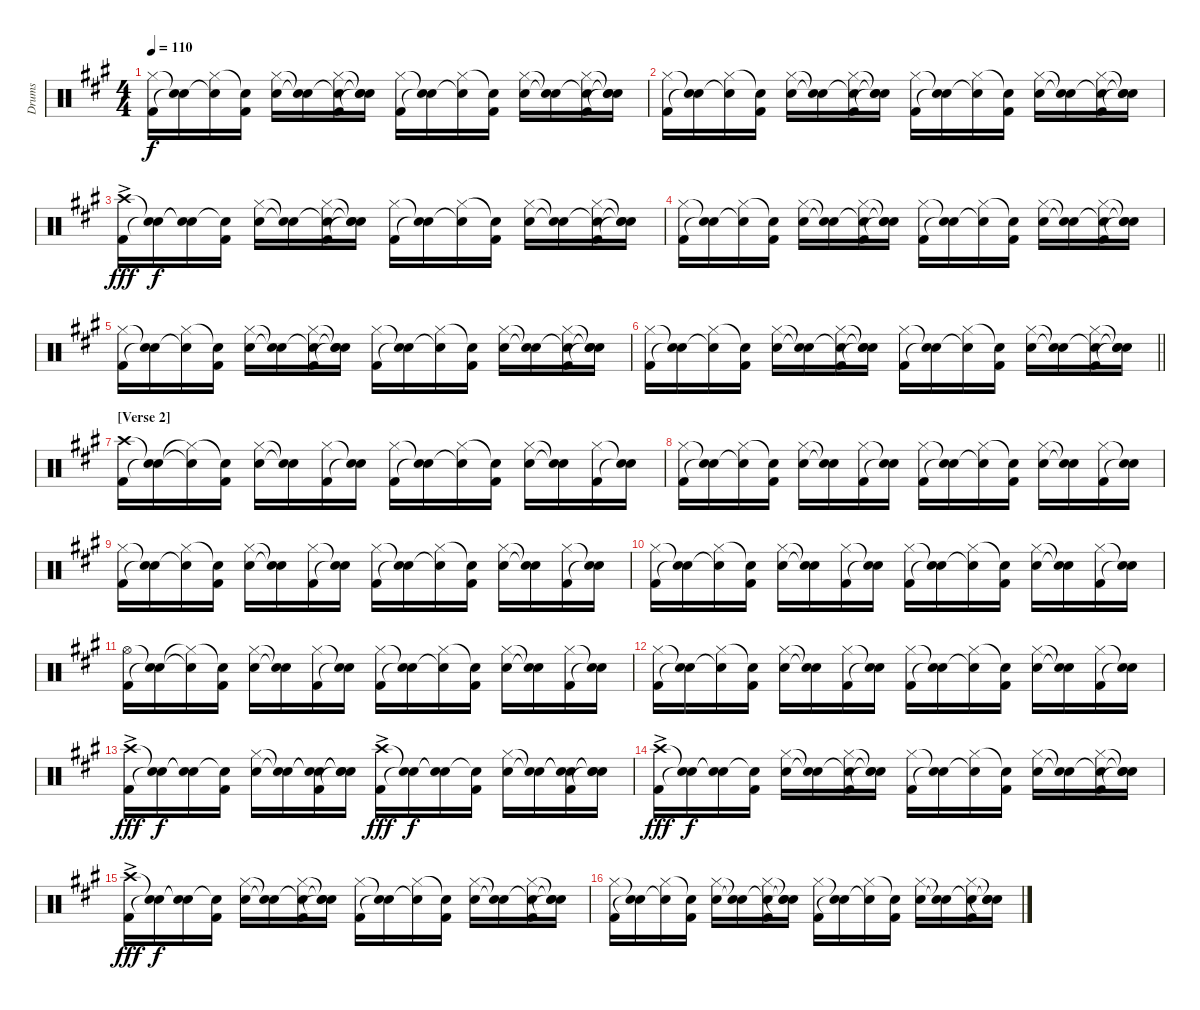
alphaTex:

\track ("Drums" "Drums") {instrument percussion}
\staff {score}
\articulation defaults
\ts (4 4)
\tempo 110
\clef neutral
\ks a
("Hi-Hat (closed)" "Kick (hit) 2").16{dy f} ("Snare (hit)"{t} "Snare (hit)"{t}).16 ("Hi-Hat (closed)" "Snare (hit)"{t}).16 ("Snare (hit)"{t} "Kick (hit) 2").16 ("Hi-Hat (closed)" "Snare (hit) 2").16 ("Snare (hit)"{t} "Snare (hit)"{t}).16 ("Hi-Hat (closed)" "Snare (hit)"{t} "Kick (hit) 2").16 ("Snare (hit)"{t} "Snare (hit)"{t} "Snare (hit)"{t}).16 ("Hi-Hat (closed)" "Kick (hit) 2").16 ("Snare (hit)"{t} "Snare (hit)"{t}).16 ("Hi-Hat (closed)" "Snare (hit)"{t}).16 ("Snare (hit)"{t} "Kick (hit) 2").16 ("Hi-Hat (closed)" "Snare (hit) 2").16 ("Snare (hit)"{t} "Snare (hit)"{t}).16 ("Hi-Hat (closed)" "Snare (hit)"{t} "Kick (hit) 2").16 ("Snare (hit)"{t} "Snare (hit)"{t} "Snare (hit)"{t}).16 |
("Hi-Hat (closed)" "Kick (hit) 2").16 ("Snare (hit)"{t} "Snare (hit)"{t}).16 ("Hi-Hat (closed)" "Snare (hit)"{t}).16 ("Snare (hit)"{t} "Kick (hit) 2").16 ("Hi-Hat (closed)" "Snare (hit) 2").16 ("Snare (hit)"{t} "Snare (hit)"{t}).16 ("Hi-Hat (closed)" "Snare (hit)"{t} "Kick (hit) 2").16 ("Snare (hit)"{t} "Snare (hit)"{t} "Snare (hit)"{t}).16 ("Hi-Hat (closed)" "Kick (hit) 2").16 ("Snare (hit)"{t} "Snare (hit)"{t}).16 ("Hi-Hat (closed)" "Snare (hit)"{t}).16 ("Snare (hit)"{t} "Kick (hit) 2").16 ("Hi-Hat (closed)" "Snare (hit) 2").16 ("Snare (hit)"{t} "Snare (hit)"{t}).16 ("Hi-Hat (closed)" "Snare (hit)"{t} "Kick (hit) 2").16 ("Snare (hit)"{t} "Snare (hit)"{t} "Snare (hit)"{t}).16 |
("Crash high (hit)"{ac} "Kick (hit) 2").16{dy fff} ("Snare (hit)"{t} "Snare (hit)"{t}).16{dy f} ("Snare (hit)"{t} "Snare (hit)"{t}).16 ("Snare (hit)"{t} "Kick (hit) 2").16 ("Hi-Hat (closed)" "Snare (hit) 2").16 ("Snare (hit)"{t} "Snare (hit)"{t}).16 ("Hi-Hat (closed)" "Snare (hit)"{t} "Kick (hit) 2").16 ("Snare (hit)"{t} "Snare (hit)"{t} "Snare (hit)"{t}).16 ("Hi-Hat (closed)" "Kick (hit) 2").16 ("Snare (hit)"{t} "Snare (hit)"{t}).16 ("Hi-Hat (closed)" "Snare (hit)"{t}).16 ("Snare (hit)"{t} "Kick (hit) 2").16 ("Hi-Hat (closed)" "Snare (hit) 2").16 ("Snare (hit)"{t} "Snare (hit)"{t}).16 ("Hi-Hat (closed)" "Snare (hit)"{t} "Kick (hit) 2").16 ("Snare (hit)"{t} "Snare (hit)"{t} "Snare (hit)"{t}).16 |
("Hi-Hat (closed)" "Kick (hit) 2").16 ("Snare (hit)"{t} "Snare (hit)"{t}).16 ("Hi-Hat (closed)" "Snare (hit)"{t}).16 ("Snare (hit)"{t} "Kick (hit) 2").16 ("Hi-Hat (closed)" "Snare (hit) 2").16 ("Snare (hit)"{t} "Snare (hit)"{t}).16 ("Hi-Hat (closed)" "Snare (hit)"{t} "Kick (hit) 2").16 ("Snare (hit)"{t} "Snare (hit)"{t} "Snare (hit)"{t}).16 ("Hi-Hat (closed)" "Kick (hit) 2").16 ("Snare (hit)"{t} "Snare (hit)"{t}).16 ("Hi-Hat (closed)" "Snare (hit)"{t}).16 ("Snare (hit)"{t} "Kick (hit) 2").16 ("Hi-Hat (closed)" "Snare (hit) 2").16 ("Snare (hit)"{t} "Snare (hit)"{t}).16 ("Hi-Hat (closed)" "Snare (hit)"{t} "Kick (hit) 2").16 ("Snare (hit)"{t} "Snare (hit)"{t} "Snare (hit)"{t}).16 |
("Hi-Hat (closed)" "Kick (hit) 2").16 ("Snare (hit)"{t} "Snare (hit)"{t}).16 ("Hi-Hat (closed)" "Snare (hit)"{t}).16 ("Snare (hit)"{t} "Kick (hit) 2").16 ("Hi-Hat (closed)" "Snare (hit) 2").16 ("Snare (hit)"{t} "Snare (hit)"{t}).16 ("Hi-Hat (closed)" "Snare (hit)"{t} "Kick (hit) 2").16 ("Snare (hit)"{t} "Snare (hit)"{t} "Snare (hit)"{t}).16 ("Hi-Hat (closed)" "Kick (hit) 2").16 ("Snare (hit)"{t} "Snare (hit)"{t}).16 ("Hi-Hat (closed)" "Snare (hit)"{t}).16 ("Snare (hit)"{t} "Kick (hit) 2").16 ("Hi-Hat (closed)" "Snare (hit) 2").16 ("Snare (hit)"{t} "Snare (hit)"{t}).16 ("Hi-Hat (closed)" "Snare (hit)"{t} "Kick (hit) 2").16 ("Snare (hit)"{t} "Snare (hit)"{t} "Snare (hit)"{t}).16 |
\barLineRight lightlight
("Hi-Hat (closed)" "Kick (hit) 2").16 ("Snare (hit)"{t} "Snare (hit)"{t}).16 ("Hi-Hat (closed)" "Snare (hit)"{t}).16 ("Snare (hit)"{t} "Kick (hit) 2").16 ("Hi-Hat (closed)" "Snare (hit) 2").16 ("Snare (hit)"{t} "Snare (hit)"{t}).16 ("Hi-Hat (closed)" "Snare (hit)"{t} "Kick (hit) 2").16 ("Snare (hit)"{t} "Snare (hit)"{t} "Snare (hit)"{t}).16 ("Hi-Hat (closed)" "Kick (hit) 2").16 ("Snare (hit)"{t} "Snare (hit)"{t}).16 ("Hi-Hat (closed)" "Snare (hit)"{t}).16 ("Snare (hit)"{t} "Kick (hit) 2").16 ("Hi-Hat (closed)" "Snare (hit) 2").16 ("Snare (hit)"{t} "Snare (hit)"{t}).16 ("Hi-Hat (closed)" "Snare (hit)"{t} "Kick (hit) 2").16 ("Snare (hit)"{t} "Snare (hit)"{t} "Snare (hit)"{t}).16 |
\section ("" "[Verse 2]")
("Crash high (hit)" "Kick (hit) 2").16 ("Snare (hit)"{t} "Snare (hit)"{t}).16 ("Hi-Hat (closed)"{t} "Snare (hit)"{t}).16 ("Snare (hit)"{t} "Kick (hit) 2").16 ("Hi-Hat (closed)" "Snare (hit) 2").16 ("Snare (hit)"{t} "Snare (hit)"{t}).16 ("Hi-Hat (closed)" "Kick (hit) 2").16 ("Snare (hit)"{t} "Snare (hit)"{t}).16 ("Hi-Hat (closed)" "Kick (hit) 2").16 ("Snare (hit)"{t} "Snare (hit)"{t}).16 ("Hi-Hat (closed)" "Snare (hit)"{t}).16 ("Snare (hit)"{t} "Kick (hit) 2").16 ("Hi-Hat (closed)" "Snare (hit) 2").16 ("Snare (hit)"{t} "Snare (hit)"{t}).16 ("Hi-Hat (closed)" "Kick (hit) 2").16 ("Snare (hit)"{t} "Snare (hit)"{t}).16 |
("Hi-Hat (closed)" "Kick (hit) 2").16 ("Snare (hit)"{t} "Snare (hit)"{t}).16 ("Hi-Hat (closed)" "Snare (hit)"{t}).16 ("Snare (hit)"{t} "Kick (hit) 2").16 ("Hi-Hat (closed)" "Snare (hit) 2").16 ("Snare (hit)"{t} "Snare (hit)"{t}).16 ("Hi-Hat (closed)" "Kick (hit) 2").16 ("Snare (hit)"{t} "Snare (hit)"{t}).16 ("Hi-Hat (closed)" "Kick (hit) 2").16 ("Snare (hit)"{t} "Snare (hit)"{t}).16 ("Hi-Hat (closed)" "Snare (hit)"{t}).16 ("Snare (hit)"{t} "Kick (hit) 2").16 ("Hi-Hat (closed)" "Snare (hit) 2").16 ("Snare (hit)"{t} "Snare (hit)"{t}).16 ("Hi-Hat (closed)" "Kick (hit) 2").16 ("Snare (hit)"{t} "Snare (hit)"{t}).16 |
("Hi-Hat (closed)" "Kick (hit) 2").16 ("Snare (hit)"{t} "Snare (hit)"{t}).16 ("Hi-Hat (closed)" "Snare (hit)"{t}).16 ("Snare (hit)"{t} "Kick (hit) 2").16 ("Hi-Hat (closed)" "Snare (hit) 2").16 ("Snare (hit)"{t} "Snare (hit)"{t}).16 ("Hi-Hat (closed)" "Kick (hit) 2").16 ("Snare (hit)"{t} "Snare (hit)"{t}).16 ("Hi-Hat (closed)" "Kick (hit) 2").16 ("Snare (hit)"{t} "Snare (hit)"{t}).16 ("Hi-Hat (closed)" "Snare (hit)"{t}).16 ("Snare (hit)"{t} "Kick (hit) 2").16 ("Hi-Hat (closed)" "Snare (hit) 2").16 ("Snare (hit)"{t} "Snare (hit)"{t}).16 ("Hi-Hat (closed)" "Kick (hit) 2").16 ("Snare (hit)"{t} "Snare (hit)"{t}).16 |
("Hi-Hat (closed)" "Kick (hit) 2").16 ("Snare (hit)"{t} "Snare (hit)"{t}).16 ("Hi-Hat (closed)" "Snare (hit)"{t}).16 ("Snare (hit)"{t} "Kick (hit) 2").16 ("Hi-Hat (closed)" "Snare (hit) 2").16 ("Snare (hit)"{t} "Snare (hit)"{t}).16 ("Hi-Hat (closed)" "Kick (hit) 2").16 ("Snare (hit)"{t} "Snare (hit)"{t}).16 ("Hi-Hat (closed)" "Kick (hit) 2").16 ("Snare (hit)"{t} "Snare (hit)"{t}).16 ("Hi-Hat (closed)" "Snare (hit)"{t}).16 ("Snare (hit)"{t} "Kick (hit) 2").16 ("Hi-Hat (closed)" "Snare (hit) 2").16 ("Snare (hit)"{t} "Snare (hit)"{t}).16 ("Hi-Hat (closed)" "Kick (hit) 2").16 ("Snare (hit)"{t} "Snare (hit)"{t}).16 |
("Hi-Hat (open)" "Kick (hit) 2").16 ("Snare (hit)"{t} "Snare (hit)"{t}).16 ("Hi-Hat (closed)"{t} "Snare (hit)"{t}).16 ("Snare (hit)"{t} "Kick (hit) 2").16 ("Hi-Hat (closed)" "Snare (hit) 2").16 ("Snare (hit)"{t} "Snare (hit)"{t}).16 ("Hi-Hat (closed)" "Kick (hit) 2").16 ("Snare (hit)"{t} "Snare (hit)"{t}).16 ("Hi-Hat (closed)" "Kick (hit) 2").16 ("Snare (hit)"{t} "Snare (hit)"{t}).16 ("Hi-Hat (closed)" "Snare (hit)"{t}).16 ("Snare (hit)"{t} "Kick (hit) 2").16 ("Hi-Hat (closed)" "Snare (hit) 2").16 ("Snare (hit)"{t} "Snare (hit)"{t}).16 ("Hi-Hat (closed)" "Kick (hit) 2").16 ("Snare (hit)"{t} "Snare (hit)"{t}).16 |
("Hi-Hat (closed)" "Kick (hit) 2").16 ("Snare (hit)"{t} "Snare (hit)"{t}).16 ("Hi-Hat (closed)" "Snare (hit)"{t}).16 ("Snare (hit)"{t} "Kick (hit) 2").16 ("Hi-Hat (closed)" "Snare (hit) 2").16 ("Snare (hit)"{t} "Snare (hit)"{t}).16 ("Hi-Hat (closed)" "Kick (hit) 2").16 ("Snare (hit)"{t} "Snare (hit)"{t}).16 ("Hi-Hat (closed)" "Kick (hit) 2").16 ("Snare (hit)"{t} "Snare (hit)"{t}).16 ("Hi-Hat (closed)" "Snare (hit)"{t}).16 ("Snare (hit)"{t} "Kick (hit) 2").16 ("Hi-Hat (closed)" "Snare (hit) 2").16 ("Snare (hit)"{t} "Snare (hit)"{t}).16 ("Hi-Hat (closed)" "Kick (hit) 2").16 ("Snare (hit)"{t} "Snare (hit)"{t}).16 |
("Crash high (hit)"{ac} "Kick (hit) 2").16{dy fff} ("Snare (hit)"{t} "Snare (hit)"{t}).16{dy f} ("Snare (hit)"{t} "Snare (hit)"{t}).16 ("Snare (hit)"{t} "Kick (hit) 2").16 ("Hi-Hat (closed)" "Snare (hit) 2").16 ("Snare (hit)"{t} "Snare (hit)"{t}).16 ("Snare (hit)"{t} "Snare (hit)"{t} "Kick (hit) 2").16 ("Snare (hit)"{t} "Snare (hit)"{t} "Snare (hit)"{t}).16 ("Crash high (hit)"{ac} "Kick (hit) 2").16{dy fff} ("Snare (hit)"{t} "Snare (hit)"{t}).16{dy f} ("Snare (hit)"{t} "Snare (hit)"{t}).16 ("Snare (hit)"{t} "Kick (hit) 2").16 ("Hi-Hat (closed)" "Snare (hit) 2").16 ("Snare (hit)"{t} "Snare (hit) 2"{t}).16 ("Snare (hit)"{t} "Snare (hit)"{t} "Kick (hit) 2").16 ("Snare (hit)"{t} "Snare (hit)"{t} "Snare (hit)"{t}).16 |
("Crash high (hit)"{ac} "Kick (hit) 2").16{dy fff} ("Snare (hit)"{t} "Snare (hit)"{t}).16{dy f} ("Snare (hit)"{t} "Snare (hit)"{t}).16 ("Snare (hit)"{t} "Kick (hit) 2").16 ("Hi-Hat (closed)" "Snare (hit) 2").16 ("Snare (hit)"{t} "Snare (hit)"{t}).16 ("Hi-Hat (closed)" "Snare (hit)"{t} "Kick (hit) 2").16 ("Snare (hit)"{t} "Snare (hit)"{t} "Snare (hit)"{t}).16 ("Hi-Hat (closed)" "Kick (hit) 2").16 ("Snare (hit)"{t} "Snare (hit)"{t}).16 ("Hi-Hat (closed)" "Snare (hit)"{t}).16 ("Snare (hit)"{t} "Kick (hit) 2").16 ("Hi-Hat (closed)" "Snare (hit) 2").16 ("Snare (hit)"{t} "Snare (hit) 2"{t}).16 ("Hi-Hat (closed)" "Snare (hit)"{t} "Kick (hit) 2").16 ("Snare (hit)"{t} "Snare (hit)"{t} "Snare (hit)"{t}).16 |
("Crash high (hit)"{ac} "Kick (hit) 2").16{dy fff} ("Snare (hit)"{t} "Snare (hit)"{t}).16{dy f} ("Snare (hit)"{t} "Snare (hit)"{t}).16 ("Snare (hit)"{t} "Kick (hit) 2").16 ("Hi-Hat (closed)" "Snare (hit) 2").16 ("Snare (hit)"{t} "Snare (hit)"{t}).16 ("Hi-Hat (closed)" "Snare (hit)"{t} "Kick (hit) 2").16 ("Snare (hit)"{t} "Snare (hit)"{t} "Snare (hit)"{t}).16 ("Hi-Hat (closed)" "Kick (hit) 2").16 ("Snare (hit)"{t} "Snare (hit)"{t}).16 ("Hi-Hat (closed)" "Snare (hit)"{t}).16 ("Snare (hit)"{t} "Kick (hit) 2").16 ("Hi-Hat (closed)" "Snare (hit) 2").16 ("Snare (hit)"{t} "Snare (hit) 2"{t}).16 ("Hi-Hat (closed)" "Snare (hit)"{t} "Kick (hit) 2").16 ("Snare (hit)"{t} "Snare (hit)"{t} "Snare (hit)"{t}).16 |
("Hi-Hat (closed)" "Kick (hit) 2").16 ("Snare (hit)"{t} "Snare (hit)"{t}).16 ("Hi-Hat (closed)" "Snare (hit)"{t}).16 ("Snare (hit)"{t} "Kick (hit) 2").16 ("Hi-Hat (closed)" "Snare (hit) 2").16 ("Snare (hit)"{t} "Snare (hit)"{t}).16 ("Hi-Hat (closed)" "Snare (hit)"{t} "Kick (hit) 2").16 ("Snare (hit)"{t} "Snare (hit)"{t} "Snare (hit)"{t}).16 ("Hi-Hat (closed)" "Kick (hit) 2").16 ("Snare (hit)"{t} "Snare (hit)"{t}).16 ("Hi-Hat (closed)" "Snare (hit)"{t}).16 ("Snare (hit)"{t} "Kick (hit) 2").16 ("Hi-Hat (closed)" "Snare (hit) 2").16 ("Snare (hit)"{t} "Snare (hit) 2"{t}).16 ("Hi-Hat (closed)" "Snare (hit)"{t} "Kick (hit) 2").16 ("Snare (hit)"{t} "Snare (hit)"{t} "Snare (hit)"{t}).16
